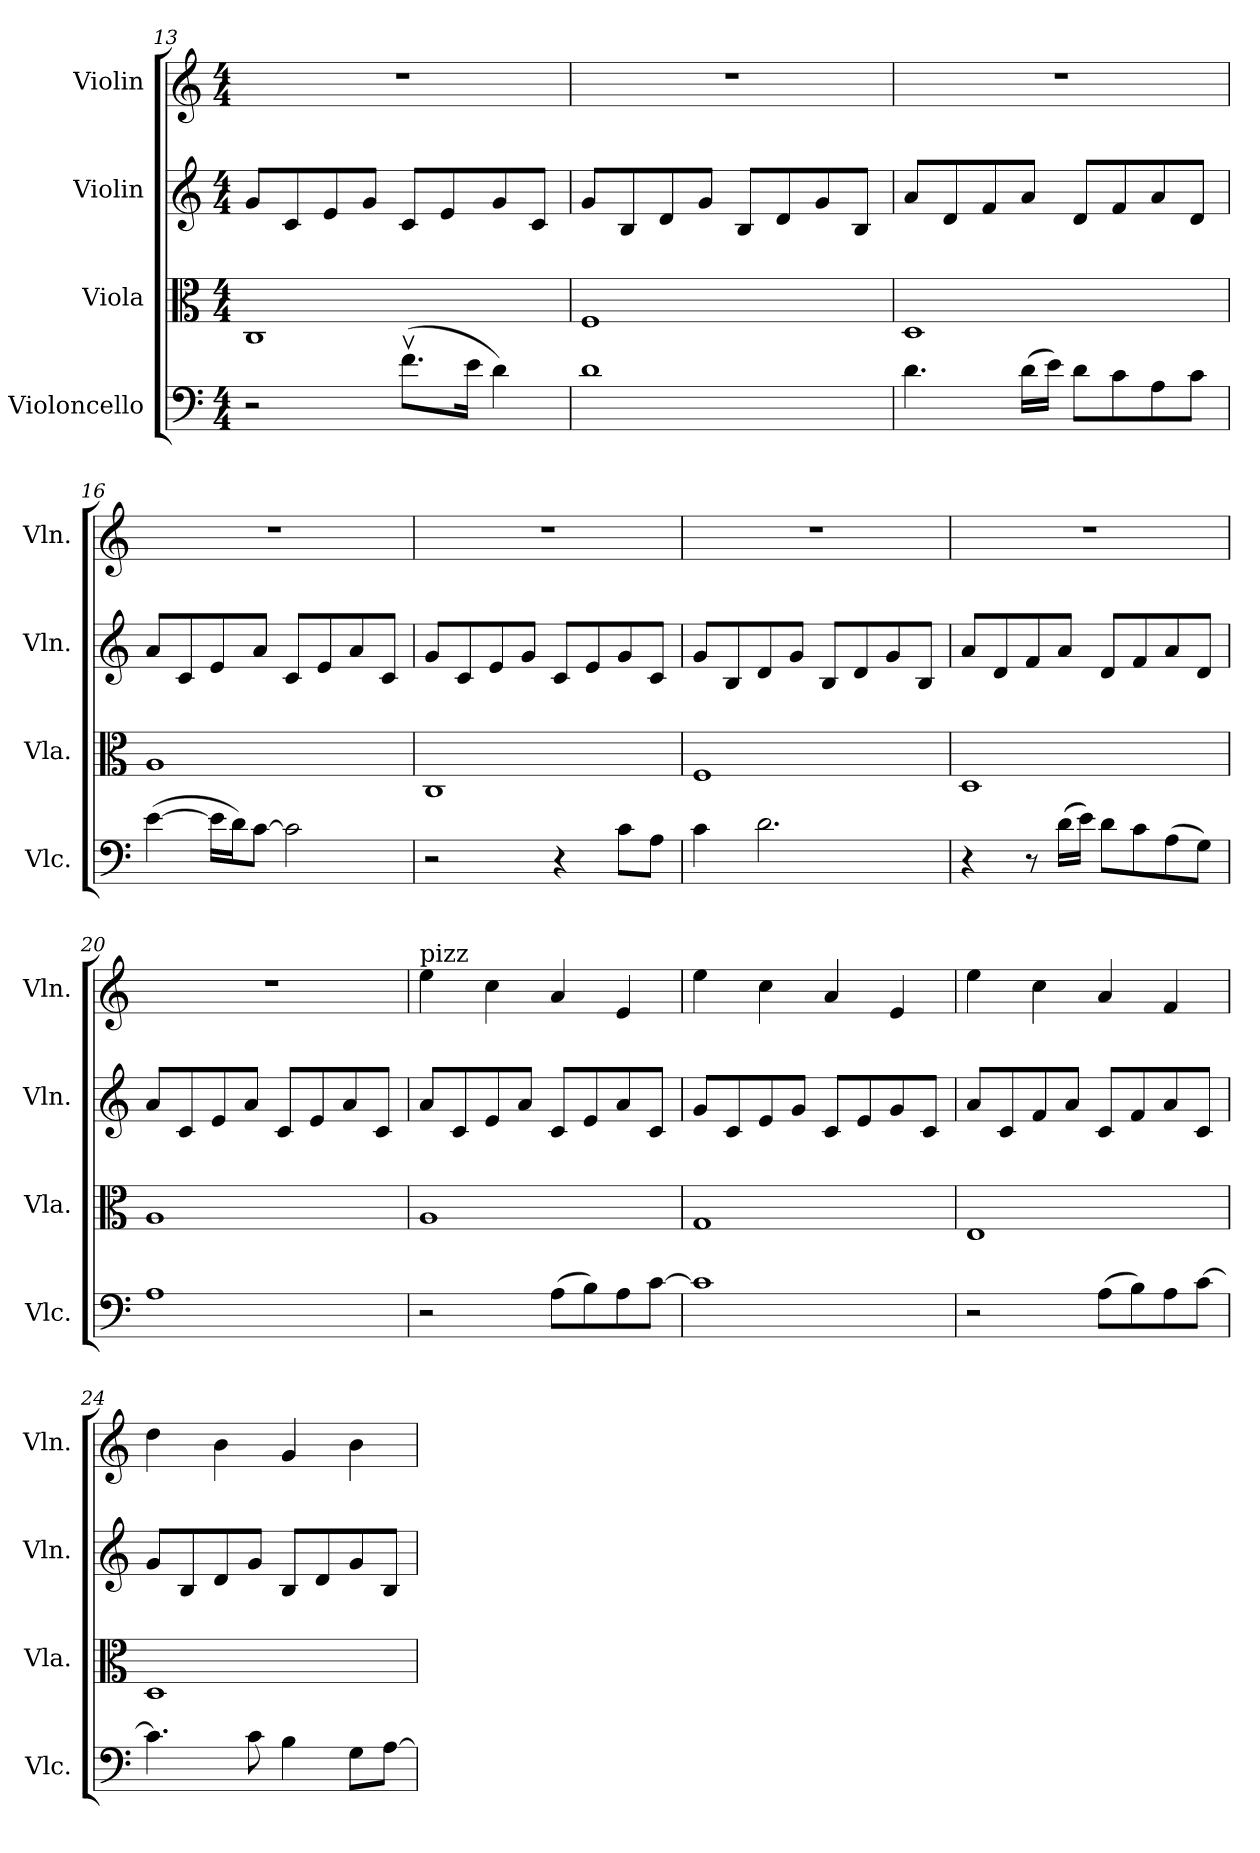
**kern	**kern	**kern	**kern
*part4	*part3	*part2	*part1
*staff4	*staff3	*staff2	*staff1
*I"Violoncello	*I"Viola	*I"Violin	*I"Violin
*I'Vlc.	*I'Vla.	*I'Vln.	*I'Vln.
*clefF4	*clefC3	*clefG2	*clefG2
*k[]	*k[]	*k[]	*k[]
*M4/4	*M4/4	*M4/4	*M4/4
=13	=13	=13	=13
2r	1C	8g/L	1r
.	.	8c/	.
.	.	8e/	.
.	.	8g/J	.
(8.fv\L	.	8c/L	.
.	.	8e/	.
16e\Jk	.	.	.
4d\)	.	8g/	.
.	.	8c/J	.
=14	=14	=14	=14
1d	1F	8g/L	1r
.	.	8B/	.
.	.	8d/	.
.	.	8g/J	.
.	.	8B/L	.
.	.	8d/	.
.	.	8g/	.
.	.	8B/J	.
=15	=15	=15	=15
4.d\	1D	8a/L	1r
.	.	8d/	.
.	.	8f/	.
(16d\LL	.	8a/J	.
16e\JJ)	.	.	.
8d\L	.	8d/L	.
8c\	.	8f/	.
8A\	.	8a/	.
8c\J	.	8d/J	.
!!LO:LB:g=z
=16	=16	=16	=16
(>[4e\	1A	8a/L	1r
.	.	8c/	.
16e\LL]	.	8e/	.
16d\J)	.	.	.
[8c\J	.	8a/J	.
2c\]	.	8c/L	.
.	.	8e/	.
.	.	8a/	.
.	.	8c/J	.
=17	=17	=17	=17
2r	1C	8g/L	1r
.	.	8c/	.
.	.	8e/	.
.	.	8g/J	.
4r	.	8c/L	.
.	.	8e/	.
8c\L	.	8g/	.
8A\J	.	8c/J	.
=18	=18	=18	=18
4c\	1F	8g/L	1r
.	.	8B/	.
2.d\	.	8d/	.
.	.	8g/J	.
.	.	8B/L	.
.	.	8d/	.
.	.	8g/	.
.	.	8B/J	.
=19	=19	=19	=19
4r	1D	8a/L	1r
.	.	8d/	.
8r	.	8f/	.
(16d\LL	.	8a/J	.
16e\JJ)	.	.	.
8d\L	.	8d/L	.
8c\	.	8f/	.
(8A\	.	8a/	.
8G\J)	.	8d/J	.
!!LO:LB:g=z
=20	=20	=20	=20
1A	1A	8a/L	1r
.	.	8c/	.
.	.	8e/	.
.	.	8a/J	.
.	.	8c/L	.
.	.	8e/	.
.	.	8a/	.
.	.	8c/J	.
=21	=21	=21	=21
!	!	!	!LO:TX:a:t=pizz
2r	1A	8a/L	4ee\
.	.	8c/	.
.	.	8e/	4cc\
.	.	8a/J	.
(8A\L	.	8c/L	4a/
8B\)	.	8e/	.
8A\	.	8a/	4e/
[8c\J	.	8c/J	.
=22	=22	=22	=22
1c]	1G	8g/L	4ee\
.	.	8c/	.
.	.	8e/	4cc\
.	.	8g/J	.
.	.	8c/L	4a/
.	.	8e/	.
.	.	8g/	4e/
.	.	8c/J	.
=23	=23	=23	=23
2r	1E	8a/L	4ee\
.	.	8c/	.
.	.	8f/	4cc\
.	.	8a/J	.
(8A\L	.	8c/L	4a/
8B\)	.	8f/	.
8A\	.	8a/	4f/
[8c\J	.	8c/J	.
=24	=24	=24	=24
4.c\]	1D	8g/L	4dd\
.	.	8B/	.
.	.	8d/	4b\
8c\	.	8g/J	.
4B\	.	8B/L	4g/
.	.	8d/	.
8G\L	.	8g/	4b\
[8A\J	.	8B/J	.
=	=	=	=
*-	*-	*-	*-
